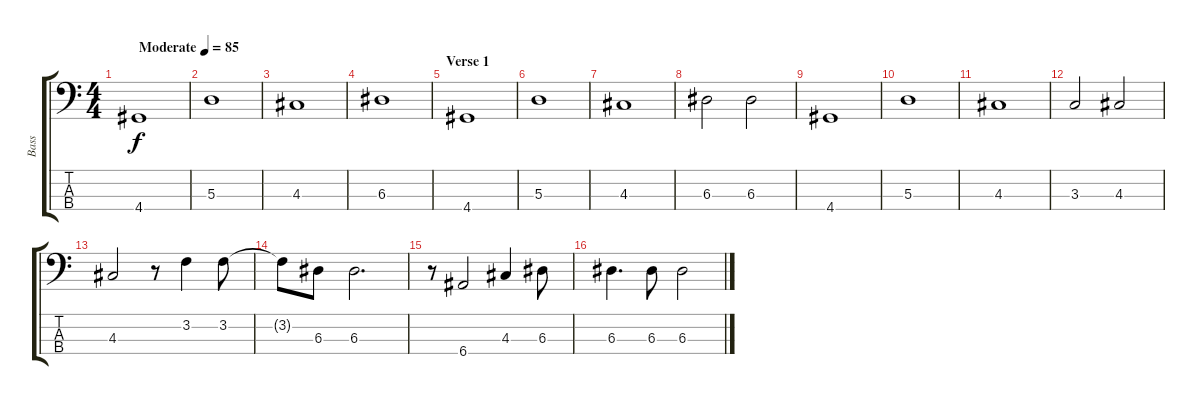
\track ("Bass" "Bass") {instrument acousticguitarsteel}
\staff {score tabs}
\tuning (G2 D2 A1 E1) {hide}
\ts (4 4)
\tempo (85 "Moderate")
\clef f4
\ks c
4.4.1{dy f instrument acousticguitarsteel} |
5.3.1 |
4.3.1 |
6.3.1 |
\section ("" "Verse 1")
4.4.1 |
5.3.1 |
4.3.1 |
6.3.2 6.3.2 |
4.4.1 |
5.3.1 |
4.3.1 |
3.3.2 4.3.2 |
4.3.2 r.8 3.2.4 3.2.8 |
3.2{t}.8 6.3.8 6.3.2{d} |
r.8 6.4.2 4.3.4 6.3.8 |
6.3.4{d} 6.3.8 6.3.2
